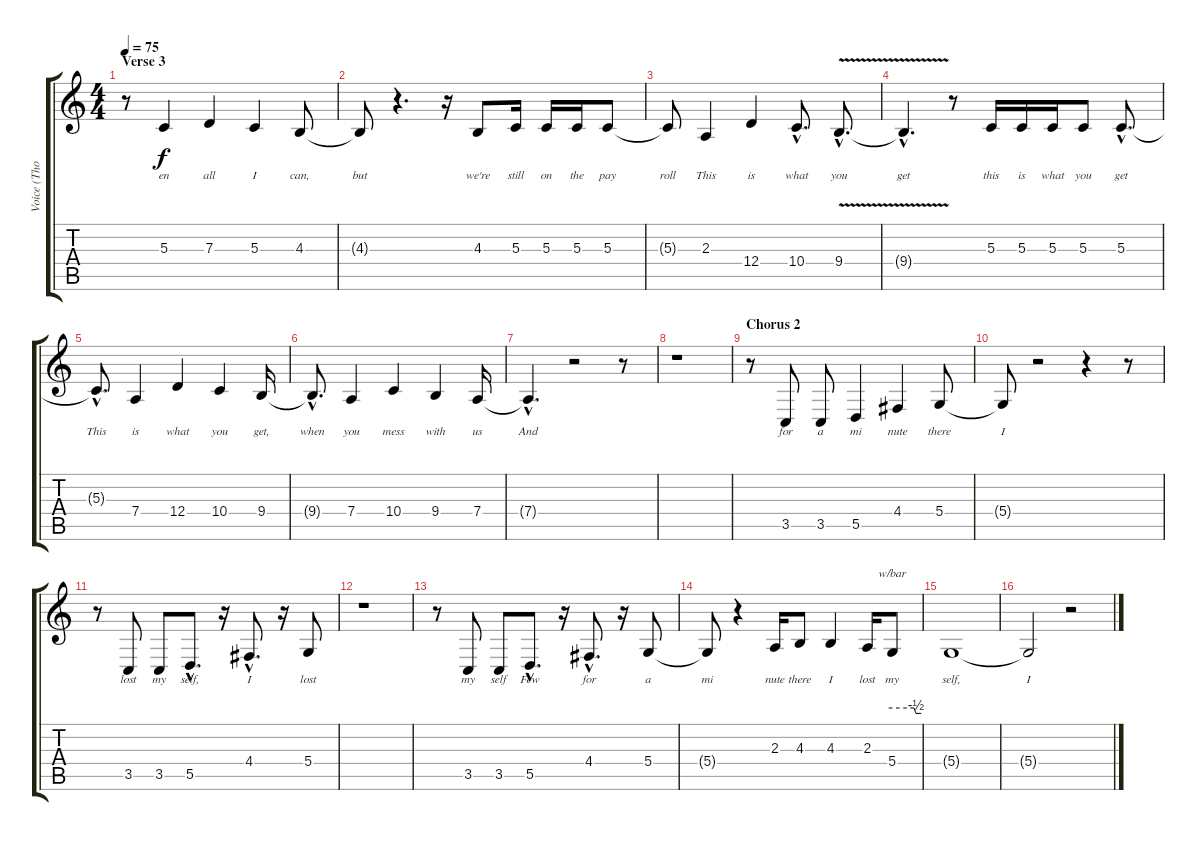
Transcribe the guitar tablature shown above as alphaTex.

\track ("Voice (Thom Yorke)" "Voice (Tho") {instrument clarinet}
\staff {score tabs}
\tuning (E4 B3 G3 D3 A2 E2) {hide}
\ts (4 4)
\section ("" "Verse 3")
\tempo 75
\clef g2
\ks c
r.8{dy f} 5.3.4{lyrics (0 "en") lyrics (1 "") lyrics (2 "") lyrics (3 "") lyrics (4 "")} 7.3.4{lyrics (0 "all") lyrics (1 "") lyrics (2 "") lyrics (3 "") lyrics (4 "")} 5.3.4{lyrics (0 "I") lyrics (1 "") lyrics (2 "") lyrics (3 "") lyrics (4 "")} 4.3.8{lyrics (0 "can,") lyrics (1 "") lyrics (2 "") lyrics (3 "") lyrics (4 "")} |
4.3{t}.8{lyrics (0 "but") lyrics (1 "") lyrics (2 "") lyrics (3 "") lyrics (4 "")} r.4{d} r.16 4.3.8{lyrics (0 "we're") lyrics (1 "") lyrics (2 "") lyrics (3 "") lyrics (4 "")} 5.3.16{lyrics (0 "still") lyrics (1 "") lyrics (2 "") lyrics (3 "") lyrics (4 "")} 5.3.16{lyrics (0 "on") lyrics (1 "") lyrics (2 "") lyrics (3 "") lyrics (4 "")} 5.3.16{lyrics (0 "the") lyrics (1 "") lyrics (2 "") lyrics (3 "") lyrics (4 "")} 5.3.8{lyrics (0 "pay") lyrics (1 "") lyrics (2 "") lyrics (3 "") lyrics (4 "")} |
5.3{t}.8{lyrics (0 "roll") lyrics (1 "") lyrics (2 "") lyrics (3 "") lyrics (4 "")} 2.3.4{lyrics (0 "This") lyrics (1 "") lyrics (2 "") lyrics (3 "") lyrics (4 "")} 12.4.4{lyrics (0 "is") lyrics (1 "") lyrics (2 "") lyrics (3 "") lyrics (4 "")} 10.4{hac}.8{d lyrics (0 "what") lyrics (1 "") lyrics (2 "") lyrics (3 "") lyrics (4 "")} 9.4{v hac}.8{d lyrics (0 "you") lyrics (1 "") lyrics (2 "") lyrics (3 "") lyrics (4 "")} |
9.4{hac t}.4{d lyrics (0 "get") lyrics (1 "") lyrics (2 "") lyrics (3 "") lyrics (4 "")} r.8 5.3.16{lyrics (0 "this") lyrics (1 "") lyrics (2 "") lyrics (3 "") lyrics (4 "")} 5.3.16{lyrics (0 "is") lyrics (1 "") lyrics (2 "") lyrics (3 "") lyrics (4 "")} 5.3.16{lyrics (0 "what") lyrics (1 "") lyrics (2 "") lyrics (3 "") lyrics (4 "")} 5.3.8{lyrics (0 "you") lyrics (1 "") lyrics (2 "") lyrics (3 "") lyrics (4 "")} 5.3{hac}.8{d lyrics (0 "get") lyrics (1 "") lyrics (2 "") lyrics (3 "") lyrics (4 "")} |
5.3{hac t}.8{d lyrics (0 "This") lyrics (1 "") lyrics (2 "") lyrics (3 "") lyrics (4 "")} 7.4.4{lyrics (0 "is") lyrics (1 "") lyrics (2 "") lyrics (3 "") lyrics (4 "")} 12.4.4{lyrics (0 "what") lyrics (1 "") lyrics (2 "") lyrics (3 "") lyrics (4 "")} 10.4.4{lyrics (0 "you") lyrics (1 "") lyrics (2 "") lyrics (3 "") lyrics (4 "")} 9.4.16{lyrics (0 "get,") lyrics (1 "") lyrics (2 "") lyrics (3 "") lyrics (4 "")} |
9.4{hac t}.8{d lyrics (0 "when") lyrics (1 "") lyrics (2 "") lyrics (3 "") lyrics (4 "")} 7.4.4{lyrics (0 "you") lyrics (1 "") lyrics (2 "") lyrics (3 "") lyrics (4 "")} 10.4.4{lyrics (0 "mess") lyrics (1 "") lyrics (2 "") lyrics (3 "") lyrics (4 "")} 9.4.4{lyrics (0 "with") lyrics (1 "") lyrics (2 "") lyrics (3 "") lyrics (4 "")} 7.4.16{lyrics (0 "us") lyrics (1 "") lyrics (2 "") lyrics (3 "") lyrics (4 "")} |
7.4{hac t}.4{d lyrics (0 "And") lyrics (1 "") lyrics (2 "") lyrics (3 "") lyrics (4 "")} r.2 r.8 |
r.1 |
\section ("" "Chorus 2")
r.8 3.5.8{lyrics (0 "for") lyrics (1 "") lyrics (2 "") lyrics (3 "") lyrics (4 "")} 3.5.8{lyrics (0 "a") lyrics (1 "") lyrics (2 "") lyrics (3 "") lyrics (4 "")} 5.5.4{lyrics (0 "mi") lyrics (1 "") lyrics (2 "") lyrics (3 "") lyrics (4 "")} 4.4.4{lyrics (0 "nute") lyrics (1 "") lyrics (2 "") lyrics (3 "") lyrics (4 "")} 5.4.8{lyrics (0 "there") lyrics (1 "") lyrics (2 "") lyrics (3 "") lyrics (4 "")} |
5.4{t}.8{lyrics (0 "I") lyrics (1 "") lyrics (2 "") lyrics (3 "") lyrics (4 "")} r.2 r.4 r.8 |
r.8 3.5.8{lyrics (0 "lost") lyrics (1 "") lyrics (2 "") lyrics (3 "") lyrics (4 "")} 3.5.8{lyrics (0 "my") lyrics (1 "") lyrics (2 "") lyrics (3 "") lyrics (4 "")} 5.5{hac}.8{d lyrics (0 "self,") lyrics (1 "") lyrics (2 "") lyrics (3 "") lyrics (4 "")} r.16 4.4{hac}.8{d lyrics (0 "I") lyrics (1 "") lyrics (2 "") lyrics (3 "") lyrics (4 "")} r.16 5.4.8{lyrics (0 "lost") lyrics (1 "") lyrics (2 "") lyrics (3 "") lyrics (4 "")} |
r.1 |
r.8 3.5.8{lyrics (0 "my") lyrics (1 "") lyrics (2 "") lyrics (3 "") lyrics (4 "")} 3.5.8{lyrics (0 "self") lyrics (1 "") lyrics (2 "") lyrics (3 "") lyrics (4 "")} 5.5{hac}.8{d lyrics (0 "Few") lyrics (1 "") lyrics (2 "") lyrics (3 "") lyrics (4 "")} r.16 4.4{hac}.8{d lyrics (0 "for") lyrics (1 "") lyrics (2 "") lyrics (3 "") lyrics (4 "")} r.16 5.4.8{lyrics (0 "a") lyrics (1 "") lyrics (2 "") lyrics (3 "") lyrics (4 "")} |
5.4{t}.8{lyrics (0 "mi") lyrics (1 "") lyrics (2 "") lyrics (3 "") lyrics (4 "")} r.4 2.3.16{lyrics (0 "nute") lyrics (1 "") lyrics (2 "") lyrics (3 "") lyrics (4 "")} 4.3.8{lyrics (0 "there") lyrics (1 "") lyrics (2 "") lyrics (3 "") lyrics (4 "")} 4.3.4{lyrics (0 "I") lyrics (1 "") lyrics (2 "") lyrics (3 "") lyrics (4 "")} 2.3.16{lyrics (0 "lost") lyrics (1 "") lyrics (2 "") lyrics (3 "") lyrics (4 "")} 5.4.8{tbe (custom default 0 0 45 0 49 -2 60 -2) lyrics (0 "my") lyrics (1 "") lyrics (2 "") lyrics (3 "") lyrics (4 "")} |
5.4{t}.1{lyrics (0 "self,") lyrics (1 "") lyrics (2 "") lyrics (3 "") lyrics (4 "")} |
5.4{t}.2{lyrics (0 "I") lyrics (1 "") lyrics (2 "") lyrics (3 "") lyrics (4 "")} r.2
